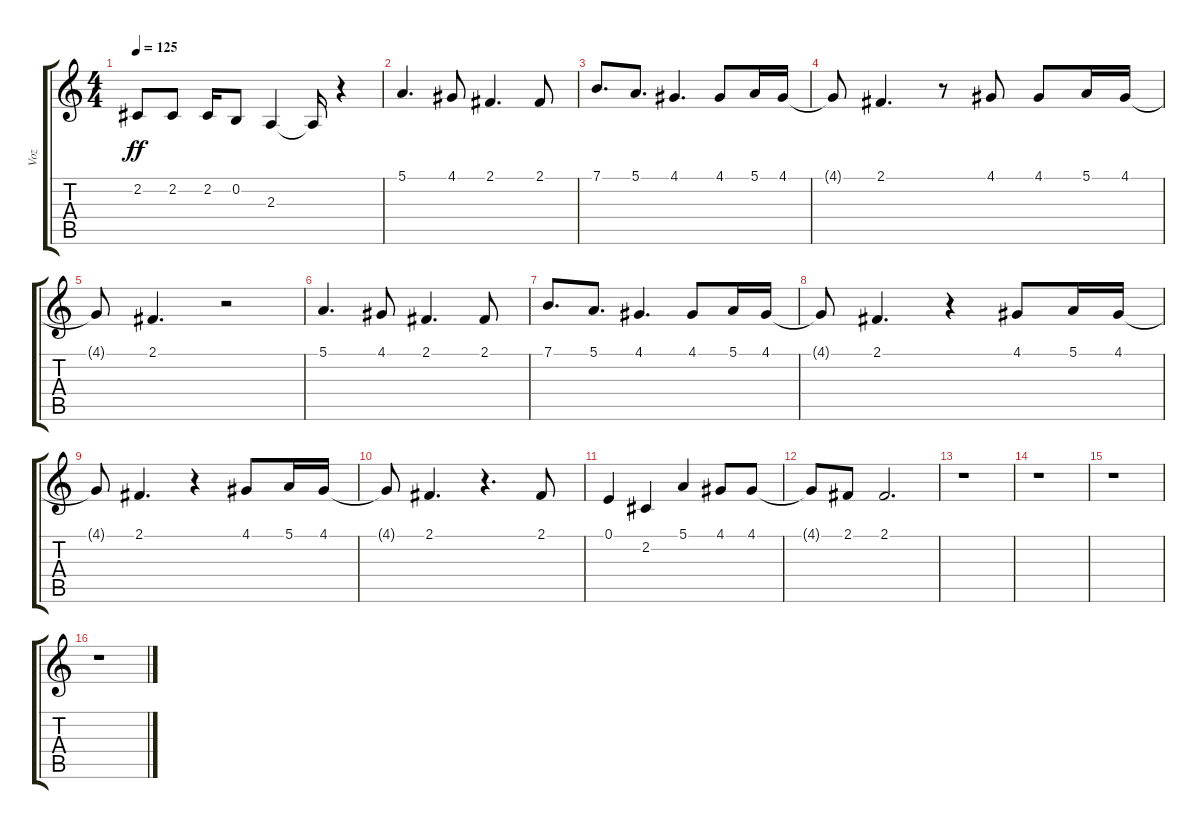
\track ("Voz" "Voz") {instrument flute}
\staff {score tabs}
\tuning (E4 B3 G3 D3 A2 E2) {hide}
\ts (4 4)
\tempo 125
\clef g2
\ks c
2.2.8{dy ff} 2.2.8 2.2.16 0.2.8 2.3.4 2.3{t}.16 r.4 |
5.1.4{d} 4.1.8 2.1.4{d} 2.1.8 |
7.1.8{d} 5.1.8{d} 4.1.4{d} 4.1.8 5.1.16 4.1.16 |
4.1{t}.8 2.1.4{d} r.8 4.1.8 4.1.8 5.1.16 4.1.16 |
4.1{t}.8 2.1.4{d} r.2 |
5.1.4{d} 4.1.8 2.1.4{d} 2.1.8 |
7.1.8{d} 5.1.8{d} 4.1.4{d} 4.1.8 5.1.16 4.1.16 |
4.1{t}.8 2.1.4{d} r.4 4.1.8 5.1.16 4.1.16 |
4.1{t}.8 2.1.4{d} r.4 4.1.8 5.1.16 4.1.16 |
4.1{t}.8 2.1.4{d} r.4{d} 2.1.8 |
0.1.4 2.2.4 5.1.4 4.1.8 4.1.8 |
4.1{t}.8 2.1.8 2.1.2{d} |
r.1 |
r.1 |
r.1 |
r.1
